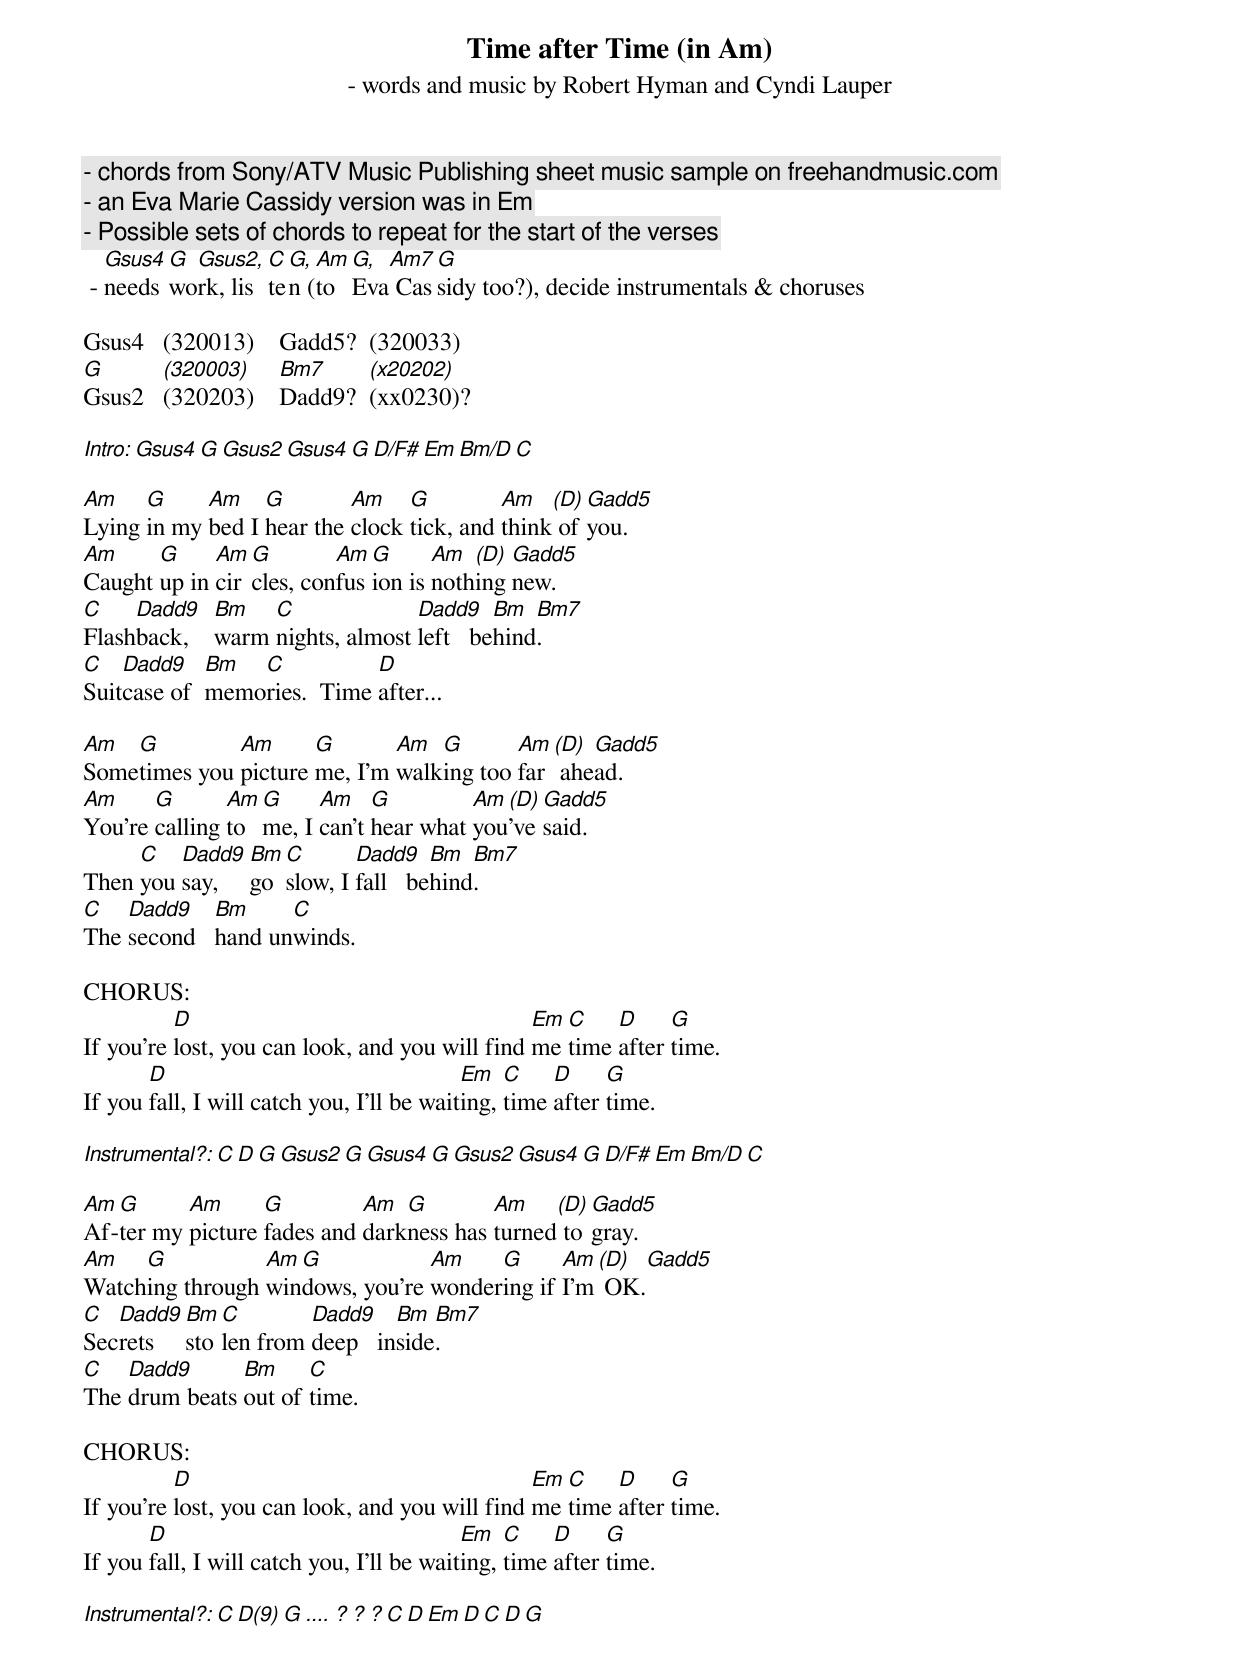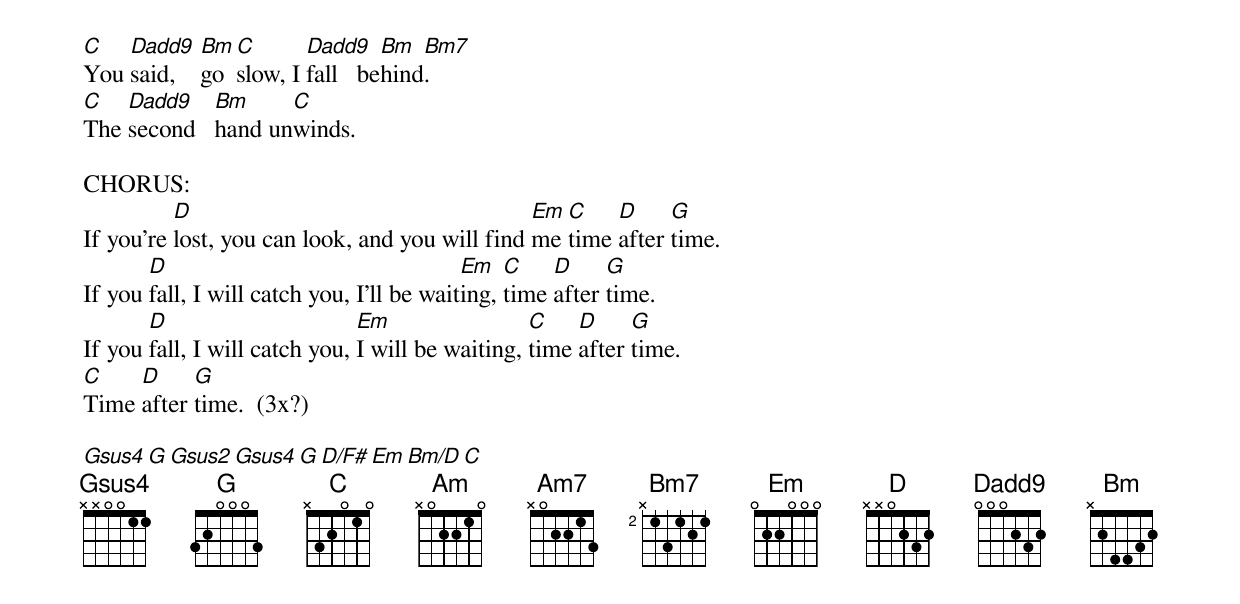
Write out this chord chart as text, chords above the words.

Time after Time (in Am)
 - words and music by Robert Hyman and Cyndi Lauper
 - chords from Sony/ATV Music Publishing sheet music sample on freehandmusic.com
 - an Eva Marie Cassidy version was in Em
 - Possible sets of chords to repeat for the start of the verses
   Gsus4 G Gsus2, C G, Am G, Am7 G
 - needs work, listen (to Eva Cassidy too?), decide instrumentals & choruses

Gsus4   (320013)    Gadd5?  (320033)
G       (320003)    Bm7     (x20202)
Gsus2   (320203)    Dadd9?  (xx0230)?

Intro:  Gsus4  G  Gsus2  Gsus4  G  D/F# Em  Bm/D  C

Am    G     Am    G        Am    G         Am   (D) Gadd5
Lying in my bed I hear the clock tick, and think of you.
Am     G     Am G        Am G      Am  (D) Gadd5
Caught up in circles, confusion is nothing new.
C    D(add9)  Bm   C              D(add9)  Bm  Bm7
Flashback,    warm nights, almost left   behind.
C   D(add9)  Bm  C           D
Suitcase of  memories.  Time after...

Am  G         Am      G       Am  G       Am (D) Gadd5
Sometimes you picture me, I'm walking too far ahead.
Am     G       Am G     Am    G         Am (D) Gadd5
You're calling to me, I can't hear what you've said.
     C   D(add9)  Bm C       D(add9)  Bm  Bm7
Then you say,     go slow, I fall   behind.
C   D(add9)  Bm     C
The second   hand unwinds.

CHORUS:
          D                                     Em C    D     G
If you're lost, you can look, and you will find me time after time.
       D                                   Em   C    D     G
If you fall, I will catch you, I'll be waiting, time after time.

Instrumental?:  C  D  G  Gsus2  G  Gsus4  G  Gsus2  Gsus4  G  D/F#  Em  Bm/D  C

Am G      Am      G         Am  G        Am    (D) Gadd5
Af-ter my picture fades and darkness has turned to gray.
Am   G           Am G            Am    G      Am (D) Gadd5
Watching through windows, you're wondering if I'm OK.
C  D(add9)  Bm C        D(add9)  Bm  Bm7
Secrets     stolen from deep   inside.
C   D(add9)    Bm     C
The drum beats out of time.

CHORUS:
          D                                     Em C    D     G
If you're lost, you can look, and you will find me time after time.
       D                                   Em   C    D     G
If you fall, I will catch you, I'll be waiting, time after time.

Instrumental?:  C  D(9)  G  .... ? ? ?   C  D  Em   D  C  D  G

C   D(add9)  Bm C       D(add9)  Bm  Bm7
You said,    go slow, I fall   behind.
C   D(add9)  Bm     C
The second   hand unwinds.

CHORUS:
          D                                     Em C    D     G
If you're lost, you can look, and you will find me time after time.
       D                                   Em   C    D     G
If you fall, I will catch you, I'll be waiting, time after time.
       D                       Em                 C    D     G
If you fall, I will catch you, I will be waiting, time after time.
C    D     G
Time after time.  (3x?)

Gsus4  G  Gsus2  Gsus4  G  D/F# Em  Bm/D  C
